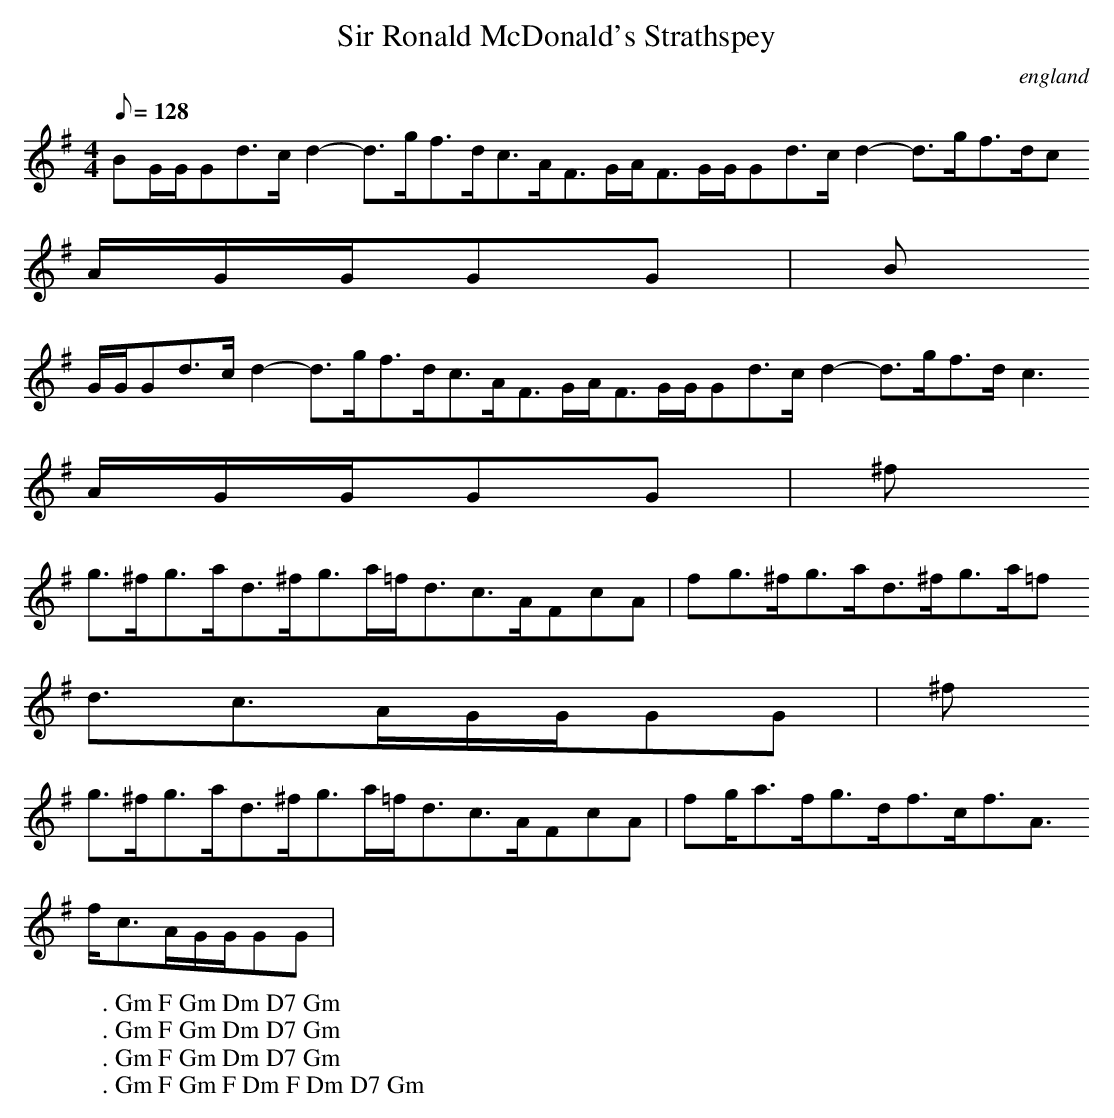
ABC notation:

X:1
T:Sir Ronald McDonald's Strathspey
O:england
M:4/4
L:1/8
Q:128
K:G
BG/G/Gd3/2c/d2-d3/2g/f3/2d/c3/2A/F3/2G/A/F3/2G/G/Gd3/2c/d2-d3/2g/f3/2d/c
3/2A/G/G/GG|B
W: . Gm F Gm Dm D7 Gm
G/G/Gd3/2c/d2-d3/2g/f3/2d/c3/2A/F3/2G/A/F3/2G/G/Gd3/2c/d2-d3/2g/f3/2d/c3
/2A/G/G/GG|^f
W: . Gm F Gm Dm D7 Gm
g3/2^f/g3/2a/d3/2^f/g3/2a/=f/d3/2c3/2A/FcA|fg3/2^f/g3/2a/d3/2^f/g3/2a/=f
/d3/2c3/2A/G/G/GG|^f
W: . Gm F Gm Dm D7 Gm
g3/2^f/g3/2a/d3/2^f/g3/2a/=f/d3/2c3/2A/FcA|fg/a3/2f/g3/2d/f3/2c/f3/2A3/2
f/c3/2A/G/G/GG|
W: . Gm F Gm F Dm F Dm D7 Gm
